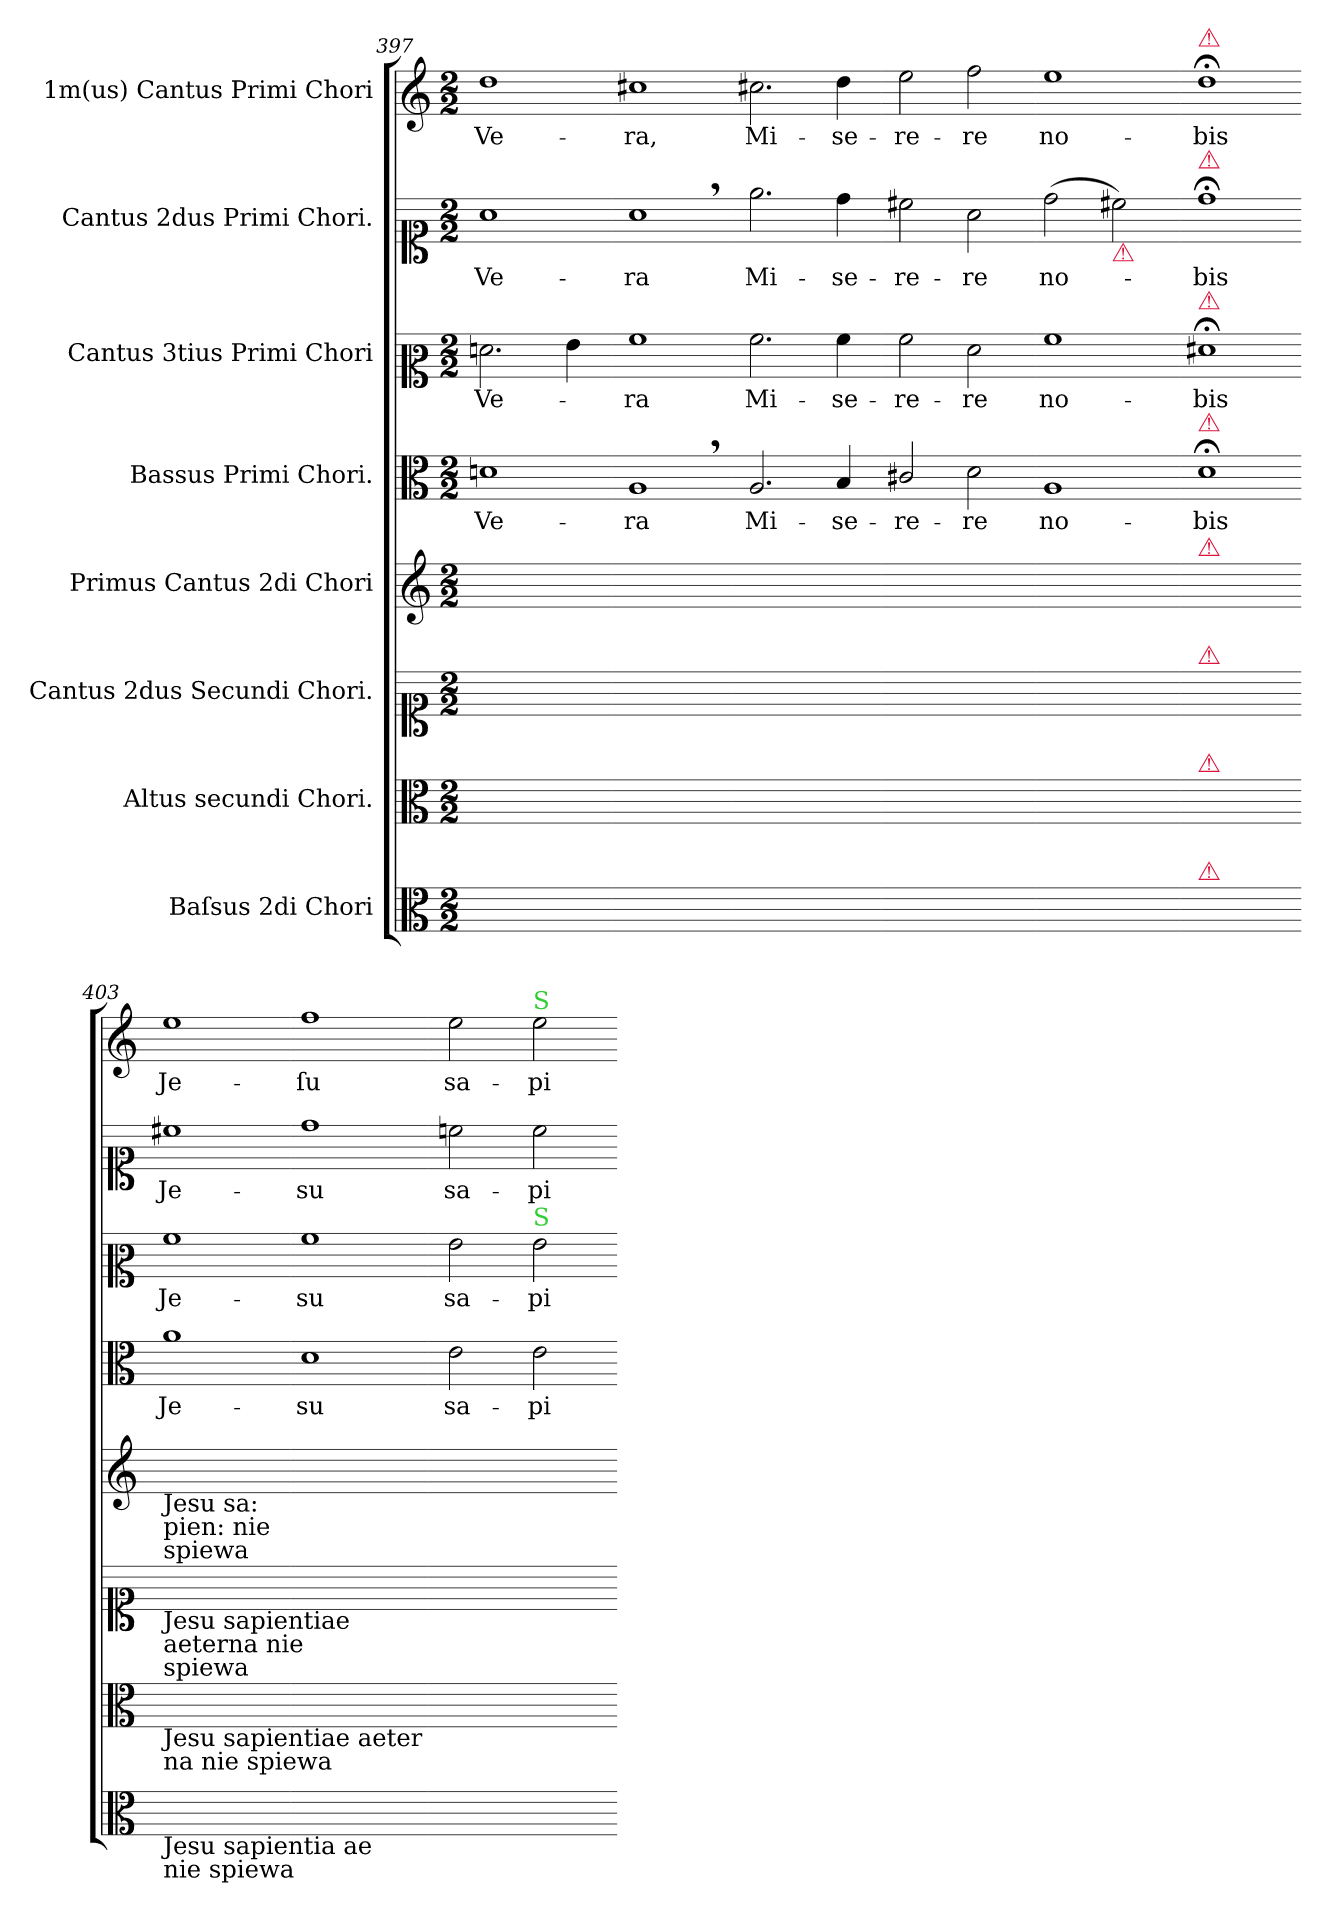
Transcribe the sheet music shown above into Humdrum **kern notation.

**kern	**kern	**kern	**kern	**kern	**text	**kern	**text	**kern	**text	**kern	**text
*part8	*part7	*part6	*part5	*part4	*part4	*part3	*part3	*part2	*part2	*part1	*part1
*staff8	*staff7	*staff6	*staff5	*staff4	*staff4	*staff3	*staff3	*staff2	*staff2	*staff1	*staff1
*I"Baſsus 2di Chori	*I"Altus secundi Chori.	*I"Cantus 2dus Secundi Chori.	*I"Primus Cantus 2di Chori	*I"Bassus Primi Chori.	*	*I"Cantus 3tius Primi Chori	*	*I"Cantus 2dus Primi Chori.	*	*I"1m(us) Cantus Primi Chori	*
*clefC3	*clefC3	*clefC1	*clefG2	*clefC3	*	*clefC2	*	*clefC1	*	*clefG2	*
*k[]	*k[]	*k[]	*k[]	*k[]	*	*k[]	*	*k[]	*	*k[]	*
*M2/2	*M2/2	*M2/2	*M2/2	*M2/2	*	*M2/2	*	*M2/2	*	*M2/2	*
=397	=397	=397	=397	=397	=397	=397	=397	=397	=397	=397	=397
1ryy	1ryy	1ryy	1ryy	1dn	Ve-	2.fn\	Ve-	1a	Ve-	1dd	Ve-
.	.	.	.	.	.	4g\	.	.	.	.	.
=398-	=398-	=398-	=398-	=398-	=398-	=398-	=398-	=398-	=398-	=398-	=398-
1ryy	1ryy	1ryy	1ryy	1A,	-ra	1a	-ra	1a,	-ra	1cc#X	-ra,
=399-	=399-	=399-	=399-	=399-	=399-	=399-	=399-	=399-	=399-	=399-	=399-
1ryy	1ryy	1ryy	1ryy	2.A/	Mi-	2.a\	Mi-	2.ee\	Mi-	2.cc#X\	Mi-
.	.	.	.	4B/	-se-	4a\	-se-	4dd\	-se-	4dd\	-se-
=400-	=400-	=400-	=400-	=400-	=400-	=400-	=400-	=400-	=400-	=400-	=400-
1ryy	1ryy	1ryy	1ryy	2c#X/	-re-	2a\	-re-	2cc#X\	-re-	2ee\	-re-
.	.	.	.	2d\	-re	2f\	-re	2a\	-re	2ff\	-re
=401-	=401-	=401-	=401-	=401-	=401-	=401-	=401-	=401-	=401-	=401-	=401-
1ryy	1ryy	1ryy	1ryy	1A	no-	1a	no-	(2dd\	no-	1ee	no-
!	!	!	!	!	!	!	!	!LO:TX:b:color=crimson:t=⚠	!	!	!
.	.	.	.	.	.	.	.	2cc#X\)	.	.	.
=402-	=402-	=402-	=402-	=402-	=402-	=402-	=402-	=402-	=402-	=402-	=402-
!	!	!	!	!	!	!	!	!	!	!LO:TX:a:color=crimson:t=⚠	!
!	!	!	!	!	!	!	!	!LO:TX:a:color=crimson:t=⚠	!	!	!
!	!	!	!	!	!	!LO:TX:a:color=crimson:t=⚠	!	!	!	!	!
!	!	!	!	!LO:TX:a:color=crimson:t=⚠	!	!	!	!	!	!	!
!	!	!	!LO:TX:a:color=crimson:t=⚠	!	!	!	!	!	!	!	!
!	!	!LO:TX:a:color=crimson:t=⚠	!	!	!	!	!	!	!	!	!
!	!LO:TX:a:color=crimson:t=⚠	!	!	!	!	!	!	!	!	!	!
!LO:TX:a:color=crimson:t=⚠	!	!	!	!	!	!	!	!	!	!	!
1ryy	1ryy	1ryy	1ryy	1d;	-bis	1f#X;<	-bis	1dd;	-bis	1dd;	-bis
=403-	=403-	=403-	=403-	=403-	=403-	=403-	=403-	=403-	=403-	=403-	=403-
!	!	!	!LO:TX:b:t=Jesu sa&colon;\npien&colon; nie \nspiewa	!	!	!	!	!	!	!	!
!	!	!LO:TX:b:t=Jesu sapientiae\naeterna nie \nspiewa	!	!	!	!	!	!	!	!	!
!	!LO:TX:b:t=Jesu sapientiae aeter\nna nie spiewa	!	!	!	!	!	!	!	!	!	!
!LO:TX:b:t=Jesu sapientia ae\nnie spiewa	!	!	!	!	!	!	!	!	!	!	!
1ryy	1ryy	1ryy	1ryy	1a	Je-	1a	Je-	1cc#X	Je-	1ee	Je-
=404-	=404-	=404-	=404-	=404-	=404-	=404-	=404-	=404-	=404-	=404-	=404-
1ryy	1ryy	1ryy	1ryy	1d	-su	1a	-su	1dd	-su	1ff	-ſu
=405-	=405-	=405-	=405-	=405-	=405-	=405-	=405-	=405-	=405-	=405-	=405-
1ryy	1ryy	1ryy	1ryy	2e\	sa-	2g\	sa-	2ccn\	sa-	2ee\	sa-
!	!	!	!	!	!	!	!	!	!	!LO:TX:a:color=limegreen:t=S	!
!	!	!	!	!	!	!LO:TX:a:color=limegreen:t=S	!	!	!	!	!
.	.	.	.	2e\	-pi-	2g\	-pi-	2cc\	-pi-	2ee\	-pi-
=-	=-	=-	=-	=-	=-	=-	=-	=-	=-	=-	=-
*-	*-	*-	*-	*-	*-	*-	*-	*-	*-	*-	*-
